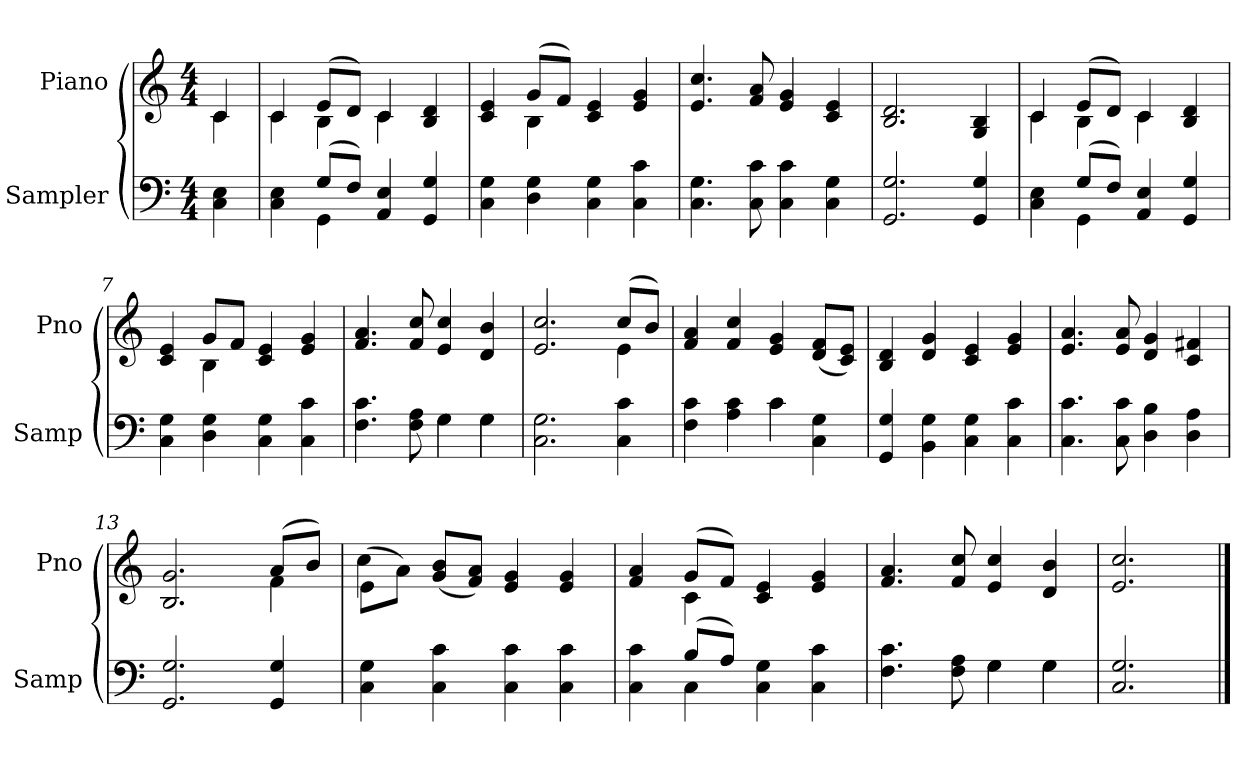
**kern	**kern
*part2	*part1
*staff2	*staff1
*I"Sampler	*I"Piano
*I'Samp	*I'Pno
*clefF4	*clefG2
*M4/4	*M4/4
=1	=1
*	*^
4C 4E	4c/	4c
=2	=2	=2
*^	*	*
4C 4E	4ryy	4c/	4c
(8G/L	4GG	(8e/L	4B
8F/J)	.	8d/J)	.
4AA 4E	2ryy	4c/	4c
4GG 4G	.	4B 4d	4ryy
*v	*v	*	*
=3	=3	=3
4C 4G	4c 4e	4ryy
4D 4G	(8g/L	4B
.	8f/J)	.
4C 4G	4c 4e	2ryy
4C 4c	4e 4g	.
*	*v	*v
=4	=4
4.C 4.G	4.e 4.cc
8C 8c	8f 8a
4C 4c	4e 4g
4C 4G	4c 4e
=5	=5
2.GG 2.G	2.B 2.d
4GG 4G	4G 4B
=6	=6
*^	*^
4C 4E	4ryy	4c/	4c
(8G/L	4GG	(8e/L	4B
8F/J)	.	8d/J)	.
4AA 4E	2ryy	4c/	4c
4GG 4G	.	4B 4d	4ryy
*v	*v	*	*
=7	=7	=7
4C 4G	4c 4e	4ryy
4D 4G	8g/L	4B
.	8f/J	.
4C 4G	4c 4e	2ryy
4C 4c	4e 4g	.
*	*v	*v
=8	=8
*^	*
4.F 4.c	2ryy	4.f 4.a
8F 8A	.	8f 8cc
4G\	4G	4e 4cc
4G\	4G	4d 4b
*v	*v	*
=9	=9
*	*^
2.C 2.G	2.e 2.cc	2.ryy
4C 4c	(8cc/L	4e
.	8b/J)	.
*	*v	*v
=10	=10
*^	*
4F 4c	2ryy	4f 4a
4A 4c	.	4f 4cc
4c\	4c	4e 4g
4C 4G	4ryy	(8d/ 8f/L
.	.	8c/ 8e/J)
*v	*v	*
=11	=11
4GG 4G	4B 4d
4BB 4G	4d 4g
4C 4G	4c 4e
4C 4c	4e 4g
=12	=12
4.C 4.c	4.e 4.a
8C 8c	8e 8a
4D 4B	4d 4g
4D 4A	4c 4f#X
=13	=13
*	*^
2.GG 2.G	2.B 2.g	2.ryy
4GG 4G	(8a/L	4f
.	8b/J)	.
=14	=14	=14
4C 4G	(8e\L	4cc
.	8a\J)	.
4C 4c	(8g/ 8b/L	2.ryy
.	8f/ 8a/J)	.
4C 4c	4e 4g	.
4C 4c	4e 4g	.
=15	=15	=15
*^	*	*
4C 4c	4ryy	4f 4a	4ryy
(8B/L	4C	(8g/L	4c
8A/J)	.	8f/J)	.
4C 4G	2ryy	4c 4e	2ryy
4C 4c	.	4e 4g	.
*	*	*v	*v
=16	=16	=16
4.F 4.c	2ryy	4.f 4.a
8F 8A	.	8f 8cc
4G\	4G	4e 4cc
4G\	4G	4d 4b
*v	*v	*
=17	=17
2.C/ 2.G/	2.e 2.cc
==	==
*-	*-
